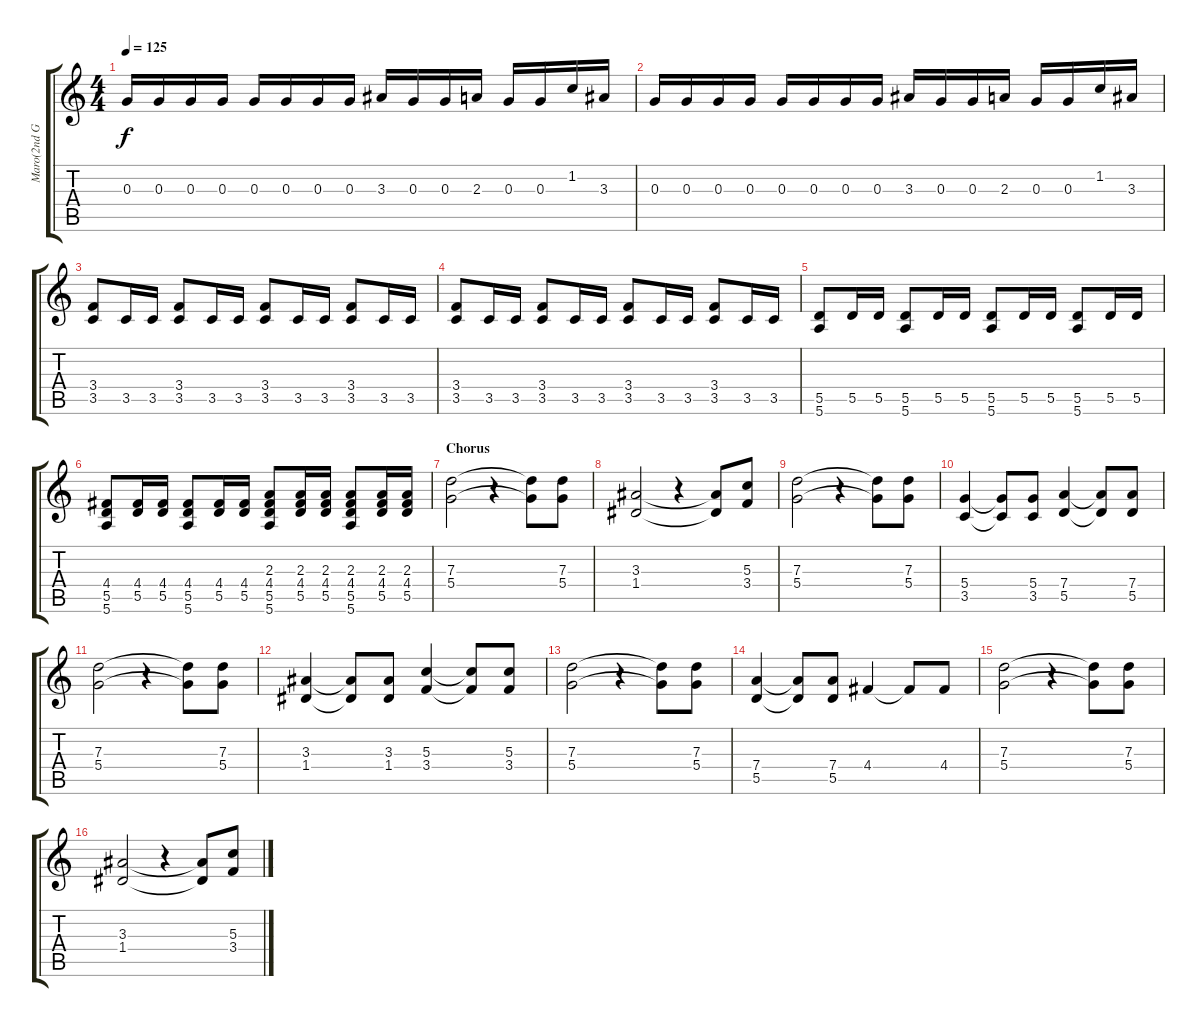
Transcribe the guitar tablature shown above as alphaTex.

\track ("Maro(2nd Guitar)" "Maro(2nd G") {instrument overdrivenguitar}
\staff {score tabs}
\tuning (E4 B3 G3 D3 A2 E2) {hide}
\ts (4 4)
\tempo 125
\clef g2
\ks c
0.3.16{dy f} 0.3.16 0.3.16 0.3.16 0.3.16 0.3.16 0.3.16 0.3.16 3.3.16 0.3.16 0.3.16 2.3.16 0.3.16 0.3.16 1.2.16 3.3.16 |
0.3.16 0.3.16 0.3.16 0.3.16 0.3.16 0.3.16 0.3.16 0.3.16 3.3.16 0.3.16 0.3.16 2.3.16 0.3.16 0.3.16 1.2.16 3.3.16 |
(3.4 3.5).8 3.5.16 3.5.16 (3.4 3.5).8 3.5.16 3.5.16 (3.4 3.5).8 3.5.16 3.5.16 (3.4 3.5).8 3.5.16 3.5.16 |
(3.4 3.5).8 3.5.16 3.5.16 (3.4 3.5).8 3.5.16 3.5.16 (3.4 3.5).8 3.5.16 3.5.16 (3.4 3.5).8 3.5.16 3.5.16 |
(5.5 5.6).8 5.5.16 5.5.16 (5.5 5.6).8 5.5.16 5.5.16 (5.5 5.6).8 5.5.16 5.5.16 (5.5 5.6).8 5.5.16 5.5.16 |
(4.4 5.5 5.6).8 (4.4 5.5).16 (4.4 5.5).16 (4.4 5.5 5.6).8 (4.4 5.5).16 (4.4 5.5).16 (2.3 4.4 5.5 5.6).8 (2.3 4.4 5.5).16 (2.3 4.4 5.5).16 (2.3 4.4 5.5 5.6).8 (2.3 4.4 5.5).16 (2.3 4.4 5.5).16 |
\section ("" "Chorus")
(7.3 5.4).2 r.4 (7.3{t} 5.4{t}).8 (7.3 5.4).8 |
(3.3 1.4).2 r.4 (3.3{t} 1.4{t}).8 (5.3 3.4).8 |
(7.3 5.4).2 r.4 (7.3{t} 5.4{t}).8 (7.3 5.4).8 |
(5.4 3.5).4 (5.4{t} 3.5{t}).8 (5.4 3.5).8 (7.4 5.5).4 (7.4{t} 5.5{t}).8 (7.4 5.5).8 |
(7.3 5.4).2 r.4 (7.3{t} 5.4{t}).8 (7.3 5.4).8 |
(3.3 1.4).4 (3.3{t} 1.4{t}).8 (3.3 1.4).8 (5.3 3.4).4 (5.3{t} 3.4{t}).8 (5.3 3.4).8 |
(7.3 5.4).2 r.4 (7.3{t} 5.4{t}).8 (7.3 5.4).8 |
(7.4 5.5).4 (7.4{t} 5.5{t}).8 (7.4 5.5).8 4.4.4 4.4{t}.8 4.4.8 |
(7.3 5.4).2 r.4 (7.3{t} 5.4{t}).8 (7.3 5.4).8 |
(3.3 1.4).2 r.4 (3.3{t} 1.4{t}).8 (5.3 3.4).8
